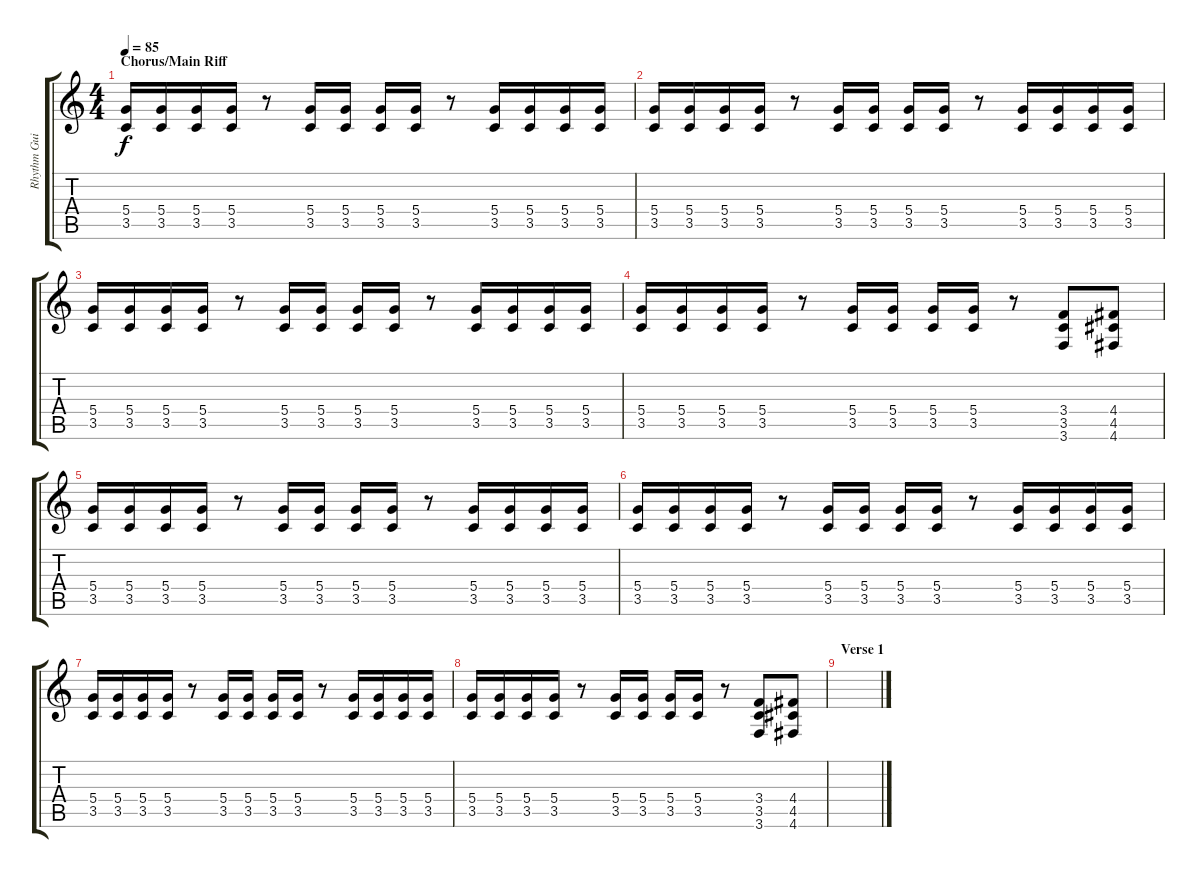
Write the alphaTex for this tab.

\track ("Rhythm Guitar" "Rhythm Gui") {instrument distortionguitar}
\staff {score tabs}
\tuning (E4 B3 G3 D3 A2 D2) {hide}
\ts (4 4)
\section ("" "Chorus/Main Riff")
\tempo 85
\clef g2
\ks c
(5.4 3.5).16{dy f instrument distortionguitar} (5.4 3.5).16 (5.4 3.5).16 (5.4 3.5).16 r.8 (5.4 3.5).16 (5.4 3.5).16 (5.4 3.5).16 (5.4 3.5).16 r.8 (5.4 3.5).16 (5.4 3.5).16 (5.4 3.5).16 (5.4 3.5).16 |
(5.4 3.5).16 (5.4 3.5).16 (5.4 3.5).16 (5.4 3.5).16 r.8 (5.4 3.5).16 (5.4 3.5).16 (5.4 3.5).16 (5.4 3.5).16 r.8 (5.4 3.5).16 (5.4 3.5).16 (5.4 3.5).16 (5.4 3.5).16 |
(5.4 3.5).16 (5.4 3.5).16 (5.4 3.5).16 (5.4 3.5).16 r.8 (5.4 3.5).16 (5.4 3.5).16 (5.4 3.5).16 (5.4 3.5).16 r.8 (5.4 3.5).16 (5.4 3.5).16 (5.4 3.5).16 (5.4 3.5).16 |
(5.4 3.5).16 (5.4 3.5).16 (5.4 3.5).16 (5.4 3.5).16 r.8 (5.4 3.5).16 (5.4 3.5).16 (5.4 3.5).16 (5.4 3.5).16 r.8 (3.4 3.5 3.6).8 (4.4 4.5 4.6).8 |
(5.4 3.5).16 (5.4 3.5).16 (5.4 3.5).16 (5.4 3.5).16 r.8 (5.4 3.5).16 (5.4 3.5).16 (5.4 3.5).16 (5.4 3.5).16 r.8 (5.4 3.5).16 (5.4 3.5).16 (5.4 3.5).16 (5.4 3.5).16 |
(5.4 3.5).16 (5.4 3.5).16 (5.4 3.5).16 (5.4 3.5).16 r.8 (5.4 3.5).16 (5.4 3.5).16 (5.4 3.5).16 (5.4 3.5).16 r.8 (5.4 3.5).16 (5.4 3.5).16 (5.4 3.5).16 (5.4 3.5).16 |
(5.4 3.5).16 (5.4 3.5).16 (5.4 3.5).16 (5.4 3.5).16 r.8 (5.4 3.5).16 (5.4 3.5).16 (5.4 3.5).16 (5.4 3.5).16 r.8 (5.4 3.5).16 (5.4 3.5).16 (5.4 3.5).16 (5.4 3.5).16 |
(5.4 3.5).16 (5.4 3.5).16 (5.4 3.5).16 (5.4 3.5).16 r.8 (5.4 3.5).16 (5.4 3.5).16 (5.4 3.5).16 (5.4 3.5).16 r.8 (3.4 3.5 3.6).8 (4.4 4.5 4.6).8 |
\section ("" "Verse 1")
